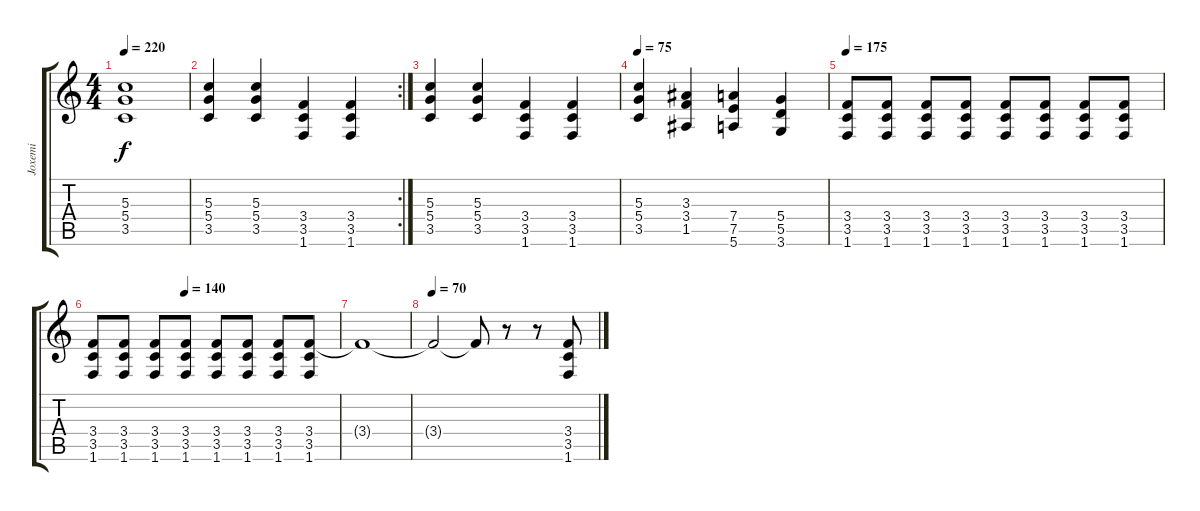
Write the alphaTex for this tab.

\track ("Joxemi" "Joxemi") {instrument electricguitarclean}
\staff {score tabs}
\tuning (E4 B3 G3 D3 A2 E2) {hide}
\ts (4 4)
\tempo 220
\clef g2
\ks c
(5.3 5.4 3.5).1{dy f} |
\rc 2
(5.3 5.4 3.5).4 (5.3 5.4 3.5).4 (3.4 3.5 1.6).4 (3.4 3.5 1.6).4 |
(5.3 5.4 3.5).4 (5.3 5.4 3.5).4 (3.4 3.5 1.6).4 (3.4 3.5 1.6).4 |
\tempo 75
(5.3 5.4 3.5).4 (3.3 3.4 1.5).4 (7.4 7.5 5.6).4 (5.4 5.5 3.6).4 |
\tempo 175
(3.4 3.5 1.6).8 (3.4 3.5 1.6).8 (3.4 3.5 1.6).8 (3.4 3.5 1.6).8 (3.4 3.5 1.6).8 (3.4 3.5 1.6).8 (3.4 3.5 1.6).8 (3.4 3.5 1.6).8 |
\tempo (140 0.375)
(3.4 3.5 1.6).8 (3.4 3.5 1.6).8 (3.4 3.5 1.6).8 (3.4 3.5 1.6).8 (3.4 3.5 1.6).8 (3.4 3.5 1.6).8 (3.4 3.5 1.6).8 (3.4 3.5 1.6).8 |
3.4{t}.1 |
\tempo 70
3.4{t}.2 3.4{t}.8 r.8 r.8 (3.4 3.5 1.6).8
